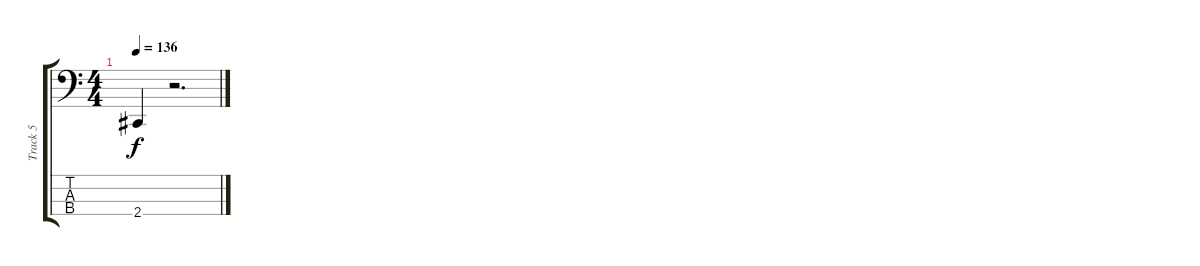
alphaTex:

\track ("Track 5" "Track 5") {instrument electricbasspick}
\staff {score tabs}
\tuning (E2 B1 Gb1 B0) {hide}
\ts (4 4)
\tempo 136
\clef f4
\ks c
2.4.4{dy f} r.2{d}
